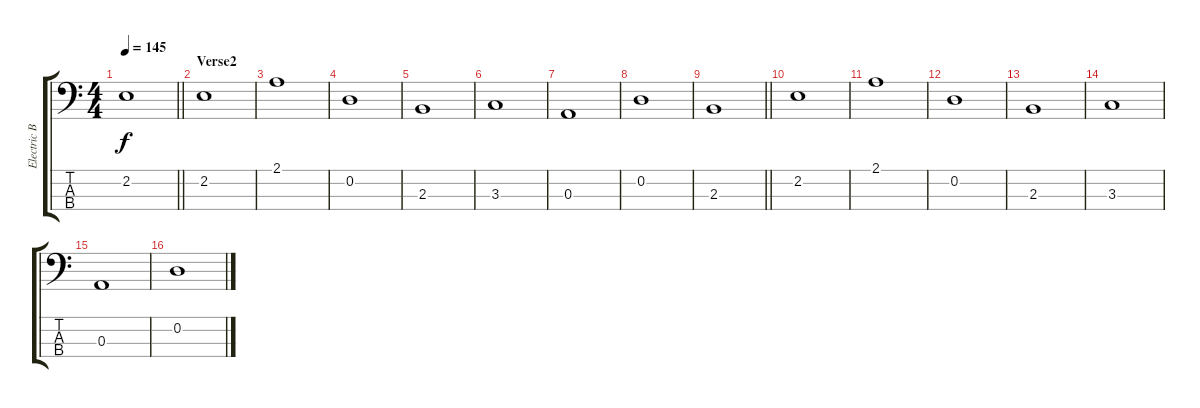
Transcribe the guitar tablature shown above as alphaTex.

\track ("Electric Bass (Finger)" "Electric B") {instrument electricbassfinger}
\staff {score tabs}
\tuning (G2 D2 A1 E1) {hide}
\ts (4 4)
\tempo 145
\clef f4
\barLineRight lightlight
\ks c
2.2.1{dy f} |
\section ("" "Verse2")
2.2.1 |
2.1.1 |
0.2.1 |
2.3.1 |
3.3.1 |
0.3.1 |
0.2.1 |
\barLineRight lightlight
2.3.1 |
2.2.1 |
2.1.1 |
0.2.1 |
2.3.1 |
3.3.1 |
0.3.1 |
0.2.1
